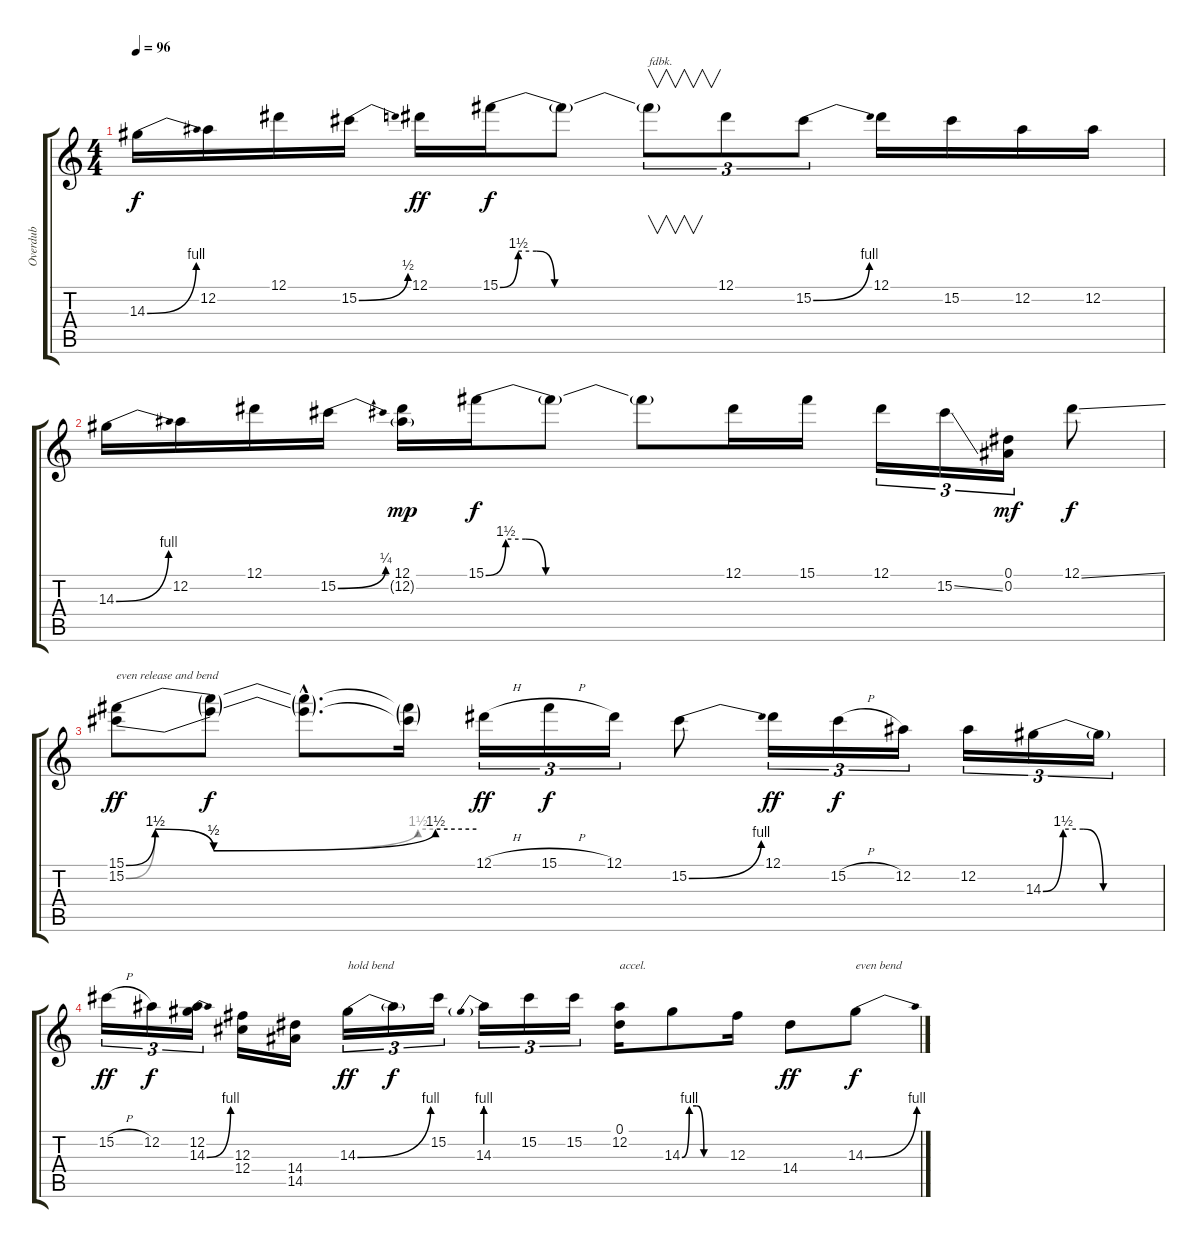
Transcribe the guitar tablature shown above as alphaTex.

\track ("Overdub" "Overdub") {instrument fretlessbass}
\staff {score tabs}
\tuning (Eb4 Bb3 Gb3 Db3 Ab2 Eb2) {hide}
\ts (4 4)
\tempo 96
\clef g2
\ks c
14.3{be (bend 0 0 60 4)}.16{dy f} 12.2.16 12.1.16 15.2{be (bend 0 0 60 2)}.16 12.1.16{dy ff} 15.1{be (custom 0 0 5 6 10 6 15 0 60 0)}.16{dy f} 15.1{t}.8 15.1{t}.8{v tu (3 2) txt "fdbk."} 12.1.8{tu (3 2)} 15.2{be (bend 0 0 60 4)}.8{tu (3 2)} 12.1.16 15.2.16 12.2.16 12.2.16 |
14.3{be (bend 0 0 60 4)}.16 12.2.16 12.1.16 15.2{be (bend 0 0 60 1)}.16 (12.1 12.2{g}).16{dy mp} 15.1{be (custom 0 0 5 6 10 6 15 0 60 0)}.16{dy f} 15.1{t}.8 15.1{t}.8 12.1.16 15.1.16 12.1.16{tu (3 2)} 15.2{ss}.16{tu (3 2)} (0.1 0.2).16{tu (3 2) dy mf} 12.1{ss}.8{dy f} |
(15.1{be (custom 0 0 5 6 15 2 53 6 60 6)} 15.2{be (custom 0 0 5 6 15 2 50 6 60 6)}).8{txt "even release and bend" dy ff} (15.1{t} 15.2{t}).8{dy f} (15.1{hac t} 15.2{hac t}).8{d} (15.1{t} 15.2{t}).16 12.1{h}.16{tu (3 2) dy ff} 15.1{h}.16{tu (3 2) dy f} 12.1.16{tu (3 2)} 15.2{be (bend 0 0 60 4)}.8 12.1.16{tu (3 2) dy ff} 15.2{h}.16{tu (3 2) dy f} 12.2.16{tu (3 2)} 12.2.16{tu (3 2)} 14.3{be (custom 0 0 10 6 20 6 30 0 60 0)}.16{tu (3 2)} 14.3{t}.16{tu (3 2)} |
15.2{h}.16{tu (3 2) dy ff} 12.2.16{tu (3 2) dy f} (12.2 14.3{be (bend 0 0 60 4)}).16{tu (3 2)} (12.3 12.4).16 (14.4 14.5).16 14.3{be (bend 0 0 60 4)}.16{tu (3 2) txt "hold bend" dy ff} 14.3{t}.16{tu (3 2) dy f} 15.2.16{tu (3 2)} 14.3{be (prebend 0 4 60 4)}.16{tu (3 2)} 15.2.16{tu (3 2)} 15.2.16{tu (3 2)} (0.1 12.2).16{txt "accel."} 14.3{be (custom 0 0 10 4 20 4 30 0 60 0)}.8 12.3.16 14.4.8{dy ff} 14.3{be (bend 0 0 60 4)}.8{txt "even bend" dy f}
